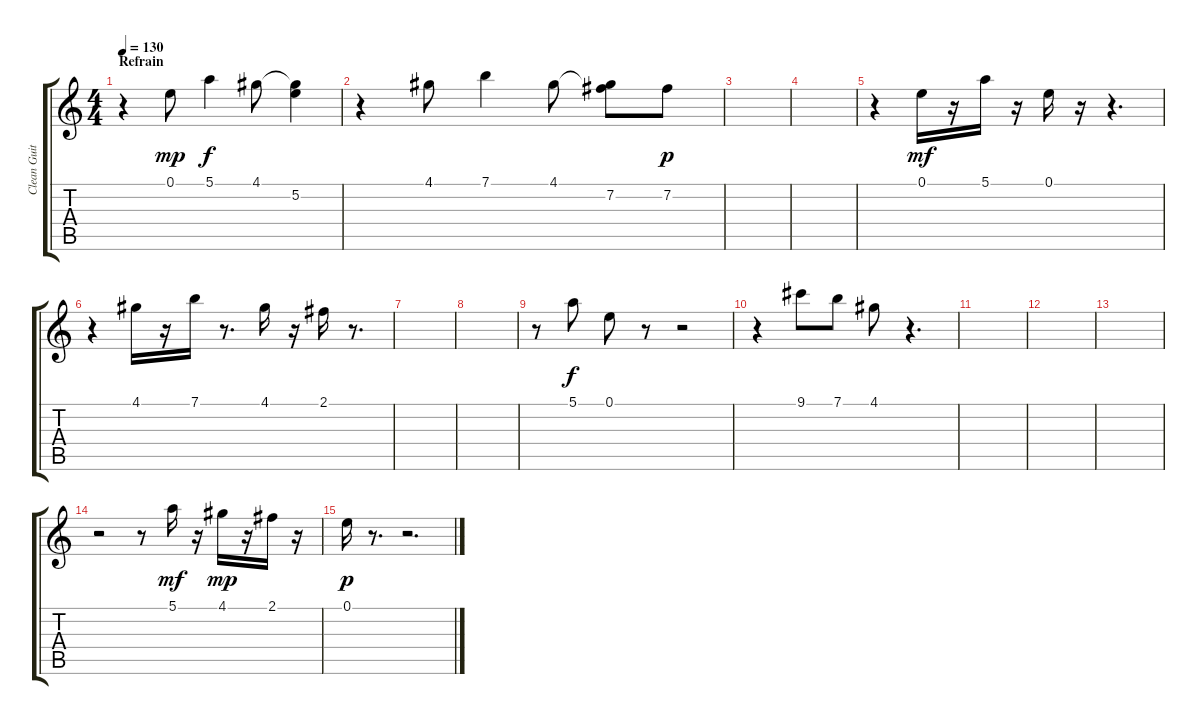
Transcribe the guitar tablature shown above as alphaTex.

\track ("Clean Guitar" "Clean Guit") {instrument electricguitarclean}
\staff {score tabs}
\tuning (E4 B3 G3 D3 A2 E2) {hide}
\ts (4 4)
\section ("" "Refrain")
\tempo 130
\clef g2
\ks c
r.4{dy mp} 0.1.8 5.1.4{dy f} 4.1.8 (4.1{t} 5.2).4 |
r.4 4.1.8 7.1.4 4.1.8 (4.1{t} 7.2).8 7.2.8{dy p} |
|
|
r.4 0.1.16{dy mf} r.16 5.1.16 r.16 0.1.16 r.16 r.4{d} |
r.4 4.1.16 r.16 7.1.16 r.8{d} 4.1.16 r.16 2.1.16 r.8{d} |
|
|
r.8 5.1.8{dy f} 0.1.8 r.8 r.2 |
r.4 9.1.8 7.1.8 4.1.8 r.4{d} |
|
|
|
r.2 r.8 5.1.16{dy mf} r.16 4.1.16{dy mp} r.16 2.1.16 r.16 |
0.1.16{dy p} r.8{d} r.2{d}
